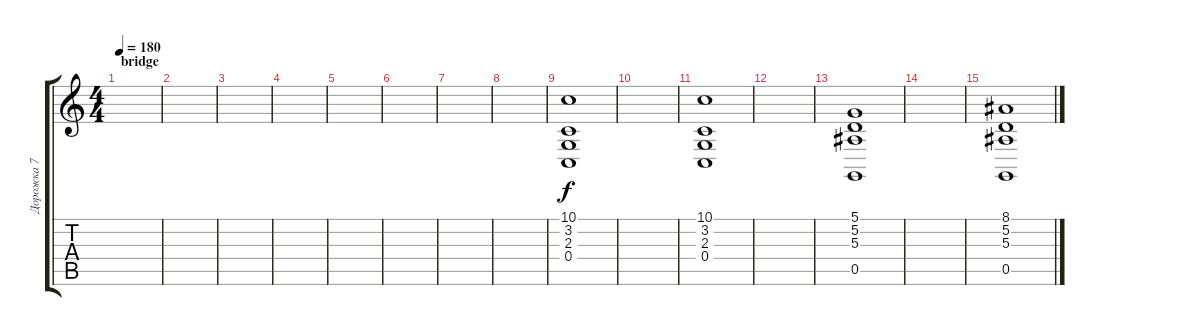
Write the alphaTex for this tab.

\track ("Дорожка 7" "Дорожка 7") {instrument synthstrings1}
\staff {score tabs}
\tuning (D4 A3 F3 C3 G2 D2) {hide}
\ts (4 4)
\section ("" "bridge")
\tempo 180
\clef g2
\ks c
|
|
|
|
|
|
|
|
(10.1 3.2 2.3 0.4).1 |
|
(10.1 3.2 2.3 0.4).1 |
|
(5.1 5.2 5.3 0.5).1 |
|
(8.1 5.2 5.3 0.5).1
